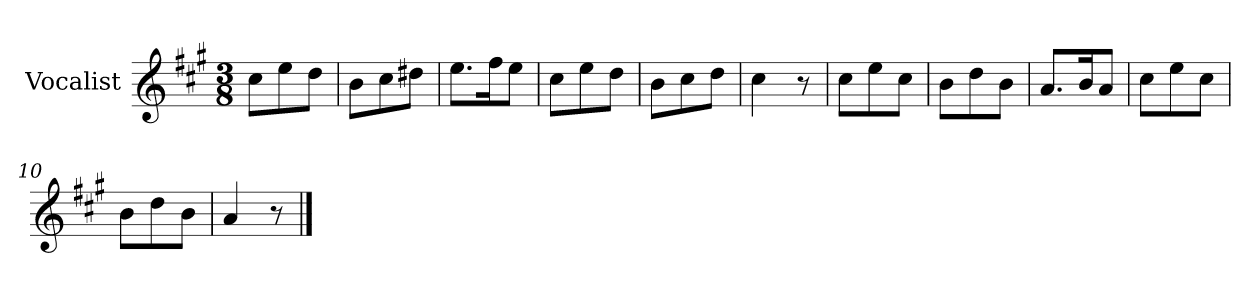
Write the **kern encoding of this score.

**kern
*part1
*staff1
*I"Vocalist
*k[f#c#g#]
*A:
*M3/8
=
8cc#L
8ee
8ddJ
=1
8bL
8cc#
8dd#XJ
=2
8.eeL
16ff#K
8eeJ
=3
8cc#L
8ee
8ddJ
=4
8bL
8cc#
8ddJ
=5
4cc#
8r
=6
8cc#L
8ee
8cc#J
=7
8bL
8dd
8bJ
=8
8.aL
16bK
8aJ
=9
8cc#L
8ee
8cc#J
=10
8bL
8dd
8bJ
=11
4a
8r
==
*-
